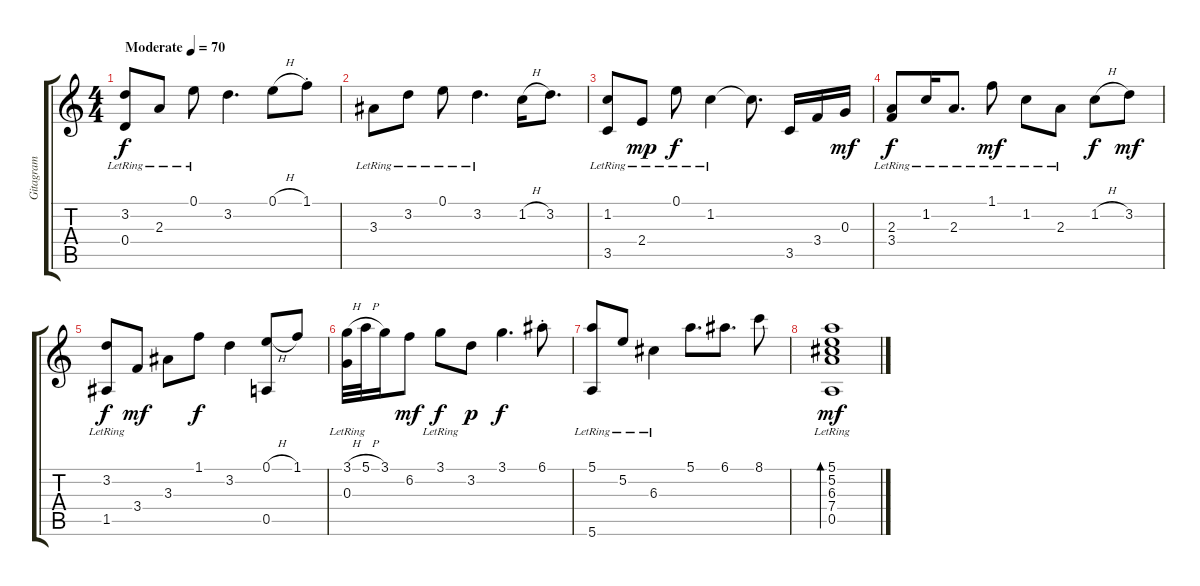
\track ("Gitagram" "Gitagram") {instrument acousticguitarsteel}
\staff {score tabs}
\tuning (E4 B3 G3 D3 A2 E2) {hide}
\ts (4 4)
\tempo (70 "Moderate")
\clef g2
\ks c
(3.2 0.4{lr}).8{dy f instrument acousticguitarsteel} 2.3{lr}.8 0.1{lr}.8 3.2.4{d} 0.1{h}.8 1.1{st}.8 |
3.3{lr}.8 3.2{lr}.8 0.1{lr}.8 3.2{lr}.4{d} 1.2{h}.16 3.2.8{d} |
(1.2{lr} 3.5{lr}).8 2.4{lr}.8{dy mp} 0.1{lr}.8{dy f} 1.2{lr}.4 1.2{t}.8{d} 3.5.16 3.4.16 0.3.16{dy mf} |
(2.3{lr} 3.4{lr}).8{dy f} 1.2{lr}.16 2.3{lr}.8{d} 1.1{lr}.8{dy mf} 1.2{lr}.8 2.3{lr}.8 1.2{h}.8{dy f} 3.2.8{dy mf} |
(3.2 1.5{lr}).8{dy f} 3.4.8{dy mf} 3.3.8 1.1.8{dy f} 3.2.4 (0.1{h} 0.5).8 1.1.8 |
(3.1{h} 0.3{lr}).32 5.1{h}.32 3.1.16 6.2.8{dy mf} 3.1{lr}.8{dy f} 3.2.8{dy p} 3.1.4{d dy f} 6.1{st}.8 |
(5.1{lr} 5.6{lr}).8 5.2{lr}.8 6.3{lr}.4 5.1.8{d} 6.1.8{d} 8.1.8 |
(5.1 5.2 6.3 7.4 0.5{lr}).1{bd 240 dy mf}
